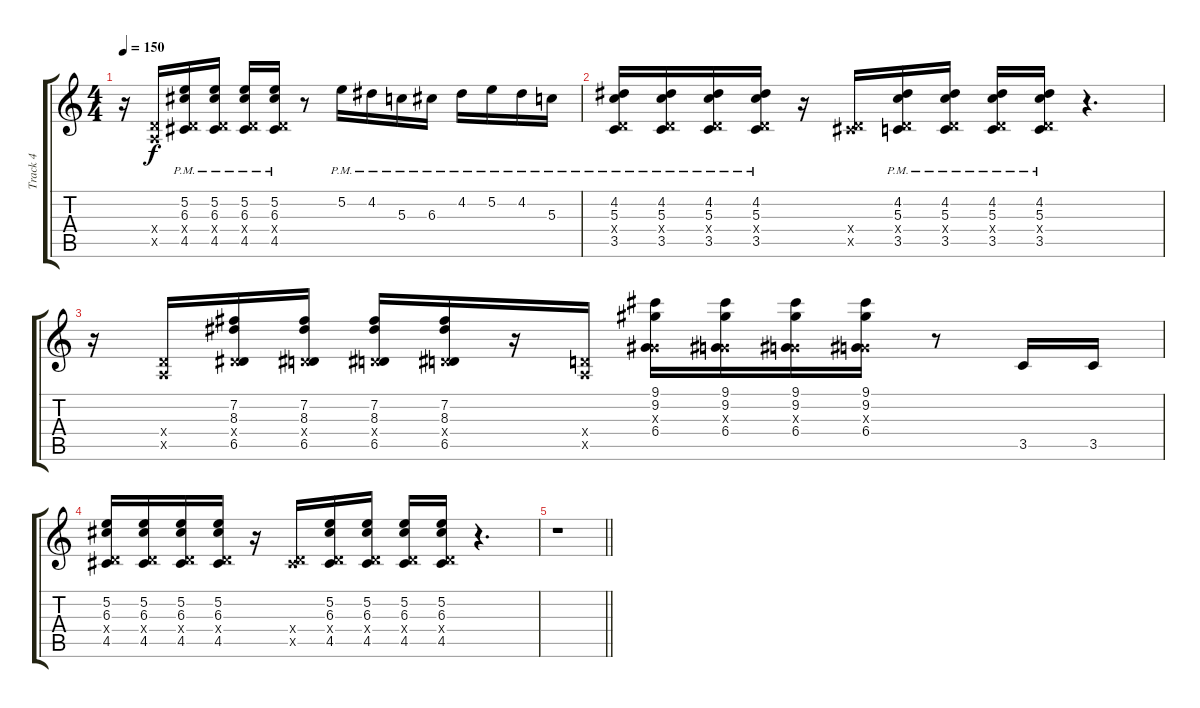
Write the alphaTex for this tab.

\track ("Track 4" "Track 4") {instrument distortionguitar}
\staff {score tabs}
\tuning (E4 B3 G3 D3 A2 E2) {hide}
\ts (4 4)
\tempo 150
\clef g2
\ks c
r.16{dy f} (0.4{x} 0.5{x}).16 (5.2{pm} 6.3{pm} 0.4{x} 4.5{pm}).16 (5.2{pm} 6.3{pm} 0.4{x} 4.5{pm}).16 (5.2{pm} 6.3{pm} 0.4{x} 4.5{pm}).16 (5.2{pm} 6.3{pm} 0.4{x} 4.5{pm}).16 r.8 5.2{pm}.16 4.2{pm}.16 5.3{pm}.16 6.3{pm}.16 4.2{pm}.16 5.2{pm}.16 4.2{pm}.16 5.3{pm}.16 |
(4.2{pm} 5.3{pm} 0.4{x} 3.5{pm}).16 (4.2{pm} 5.3{pm} 0.4{x} 3.5{pm}).16 (4.2{pm} 5.3{pm} 0.4{x} 3.5{pm}).16 (4.2{pm} 5.3{pm} 0.4{x} 3.5{pm}).16 r.16 (0.4{x} 4.5{x}).16 (4.2{pm} 5.3{pm} 0.4{x} 3.5{pm}).16 (4.2{pm} 5.3{pm} 0.4{x} 3.5{pm}).16 (4.2{pm} 5.3{pm} 0.4{x} 3.5{pm}).16 (4.2{pm} 5.3{pm} 0.4{x} 3.5{pm}).16 r.4{d} |
r.16 (0.4{x} 0.5{x}).16 (7.2 8.3 0.4{x} 6.5).16 (7.2 8.3 0.4{x} 6.5).16 (7.2 8.3 0.4{x} 6.5).16 (7.2 8.3 0.4{x} 6.5).16 r.16 (0.4{x} 0.5{x}).16 (9.1 9.2 0.3{x} 6.4).16 (9.1 9.2 0.3{x} 6.4).16 (9.1 9.2 0.3{x} 6.4).16 (9.1 9.2 0.3{x} 6.4).16 r.8 3.5.16 3.5.16 |
(5.2 6.3 0.4{x} 4.5).16 (5.2 6.3 0.4{x} 4.5).16 (5.2 6.3 0.4{x} 4.5).16 (5.2 6.3 0.4{x} 4.5).16 r.16 (0.4{x} 4.5{x}).16 (5.2 6.3 0.4{x} 4.5).16 (5.2 6.3 0.4{x} 4.5).16 (5.2 6.3 0.4{x} 4.5).16 (5.2 6.3 0.4{x} 4.5).16 r.4{d} |
\barLineRight lightlight
r.1
